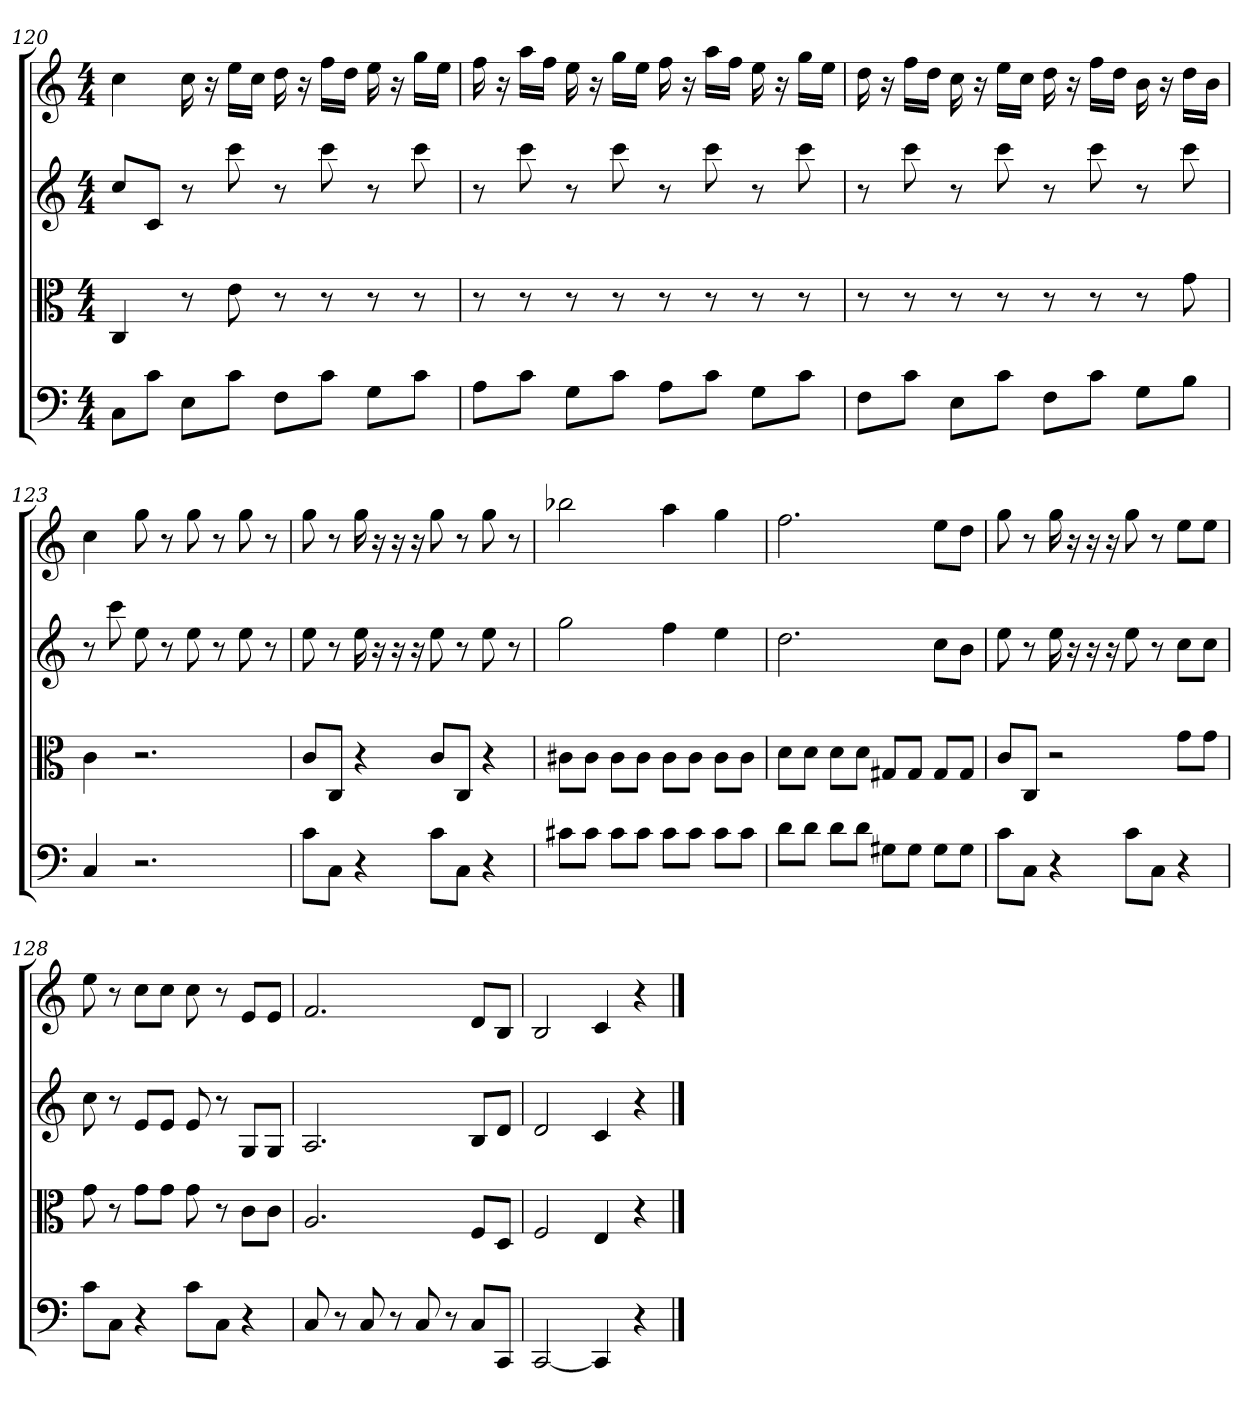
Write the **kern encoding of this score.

**kern	**kern	**kern	**kern
*part4	*part3	*part2	*part1
*staff4	*staff3	*staff2	*staff1
*clefF4	*clefC3	*clefG2	*clefG2
*k[]	*k[]	*k[]	*k[]
*C:	*C:	*C:	*C:
*M4/4	*M4/4	*M4/4	*M4/4
=120	=120	=120	=120
8C\L	4C	8cc/L	4cc
8c\J	.	8c/J	.
8E\L	8r	8r	16cc
.	.	.	16r
8c\J	8e	8ccc	16ee\LL
.	.	.	16cc\JJ
8F\L	8r	8r	16dd
.	.	.	16r
8c\J	8r	8ccc	16ff\LL
.	.	.	16dd\JJ
8G\L	8r	8r	16ee
.	.	.	16r
8c\J	8r	8ccc	16gg\LL
.	.	.	16ee\JJ
=121	=121	=121	=121
8A\L	8r	8r	16ff
.	.	.	16r
8c\J	8r	8ccc	16aa\LL
.	.	.	16ff\JJ
8G\L	8r	8r	16ee
.	.	.	16r
8c\J	8r	8ccc	16gg\LL
.	.	.	16ee\JJ
8A\L	8r	8r	16ff
.	.	.	16r
8c\J	8r	8ccc	16aa\LL
.	.	.	16ff\JJ
8G\L	8r	8r	16ee
.	.	.	16r
8c\J	8r	8ccc	16gg\LL
.	.	.	16ee\JJ
=122	=122	=122	=122
8F\L	8r	8r	16dd
.	.	.	16r
8c\J	8r	8ccc	16ff\LL
.	.	.	16dd\JJ
8E\L	8r	8r	16cc
.	.	.	16r
8c\J	8r	8ccc	16ee\LL
.	.	.	16cc\JJ
8F\L	8r	8r	16dd
.	.	.	16r
8c\J	8r	8ccc	16ff\LL
.	.	.	16dd\JJ
8G\L	8r	8r	16b
.	.	.	16r
8B\J	8g	8ccc	16dd\LL
.	.	.	16b\JJ
=123	=123	=123	=123
4C	4c	8r	4cc
.	.	8ccc	.
2.r	2.r	8ee	8gg
.	.	8r	8r
.	.	8ee	8gg
.	.	8r	8r
.	.	8ee	8gg
.	.	8r	8r
=124	=124	=124	=124
8c\L	8c/L	8ee	8gg
8C\J	8C/J	8r	8r
4r	4r	16ee	16gg
.	.	16r	16r
.	.	16r	16r
.	.	16r	16r
8c\L	8c/L	8ee	8gg
8C\J	8C/J	8r	8r
4r	4r	8ee	8gg
.	.	8r	8r
=125	=125	=125	=125
8c#X\L	8c#X\L	2gg	2bb-X
8c#\J	8c#\J	.	.
8c#\L	8c#\L	.	.
8c#\J	8c#\J	.	.
8c#\L	8c#\L	4ff	4aa
8c#\J	8c#\J	.	.
8c#\L	8c#\L	4ee	4gg
8c#\J	8c#\J	.	.
=126	=126	=126	=126
8d\L	8d\L	2.dd	2.ff
8d\J	8d\J	.	.
8d\L	8d\L	.	.
8d\J	8d\J	.	.
8G#X\L	8G#X/L	.	.
8G#\J	8G#/J	.	.
8G#\L	8G#/L	8cc\L	8ee\L
8G#\J	8G#/J	8b\J	8dd\J
=127	=127	=127	=127
8c\L	8c/L	8ee	8gg
8C\J	8C/J	8r	8r
4r	2r	16ee	16gg
.	.	16r	16r
.	.	16r	16r
.	.	16r	16r
8c\L	.	8ee	8gg
8C\J	.	8r	8r
4r	8g\L	8cc\L	8ee\L
.	8g\J	8cc\J	8ee\J
=128	=128	=128	=128
8c\L	8g	8cc	8ee
8C\J	8r	8r	8r
4r	8g\L	8e/L	8cc\L
.	8g\J	8e/J	8cc\J
8c\L	8g	8e	8cc
8C\J	8r	8r	8r
4r	8c\L	8G/L	8e/L
.	8c\J	8G/J	8e/J
=129	=129	=129	=129
8C	2.A	2.A	2.f
8r	.	.	.
8C	.	.	.
8r	.	.	.
8C	.	.	.
8r	.	.	.
8C/L	8F/L	8B/L	8d/L
8CC/J	8D/J	8d/J	8B/J
=130	=130	=130	=130
[2CC	2F	2d	2B
4CC]	4E	4c	4c
4r	4r	4r	4r
==	==	==	==
*-	*-	*-	*-
